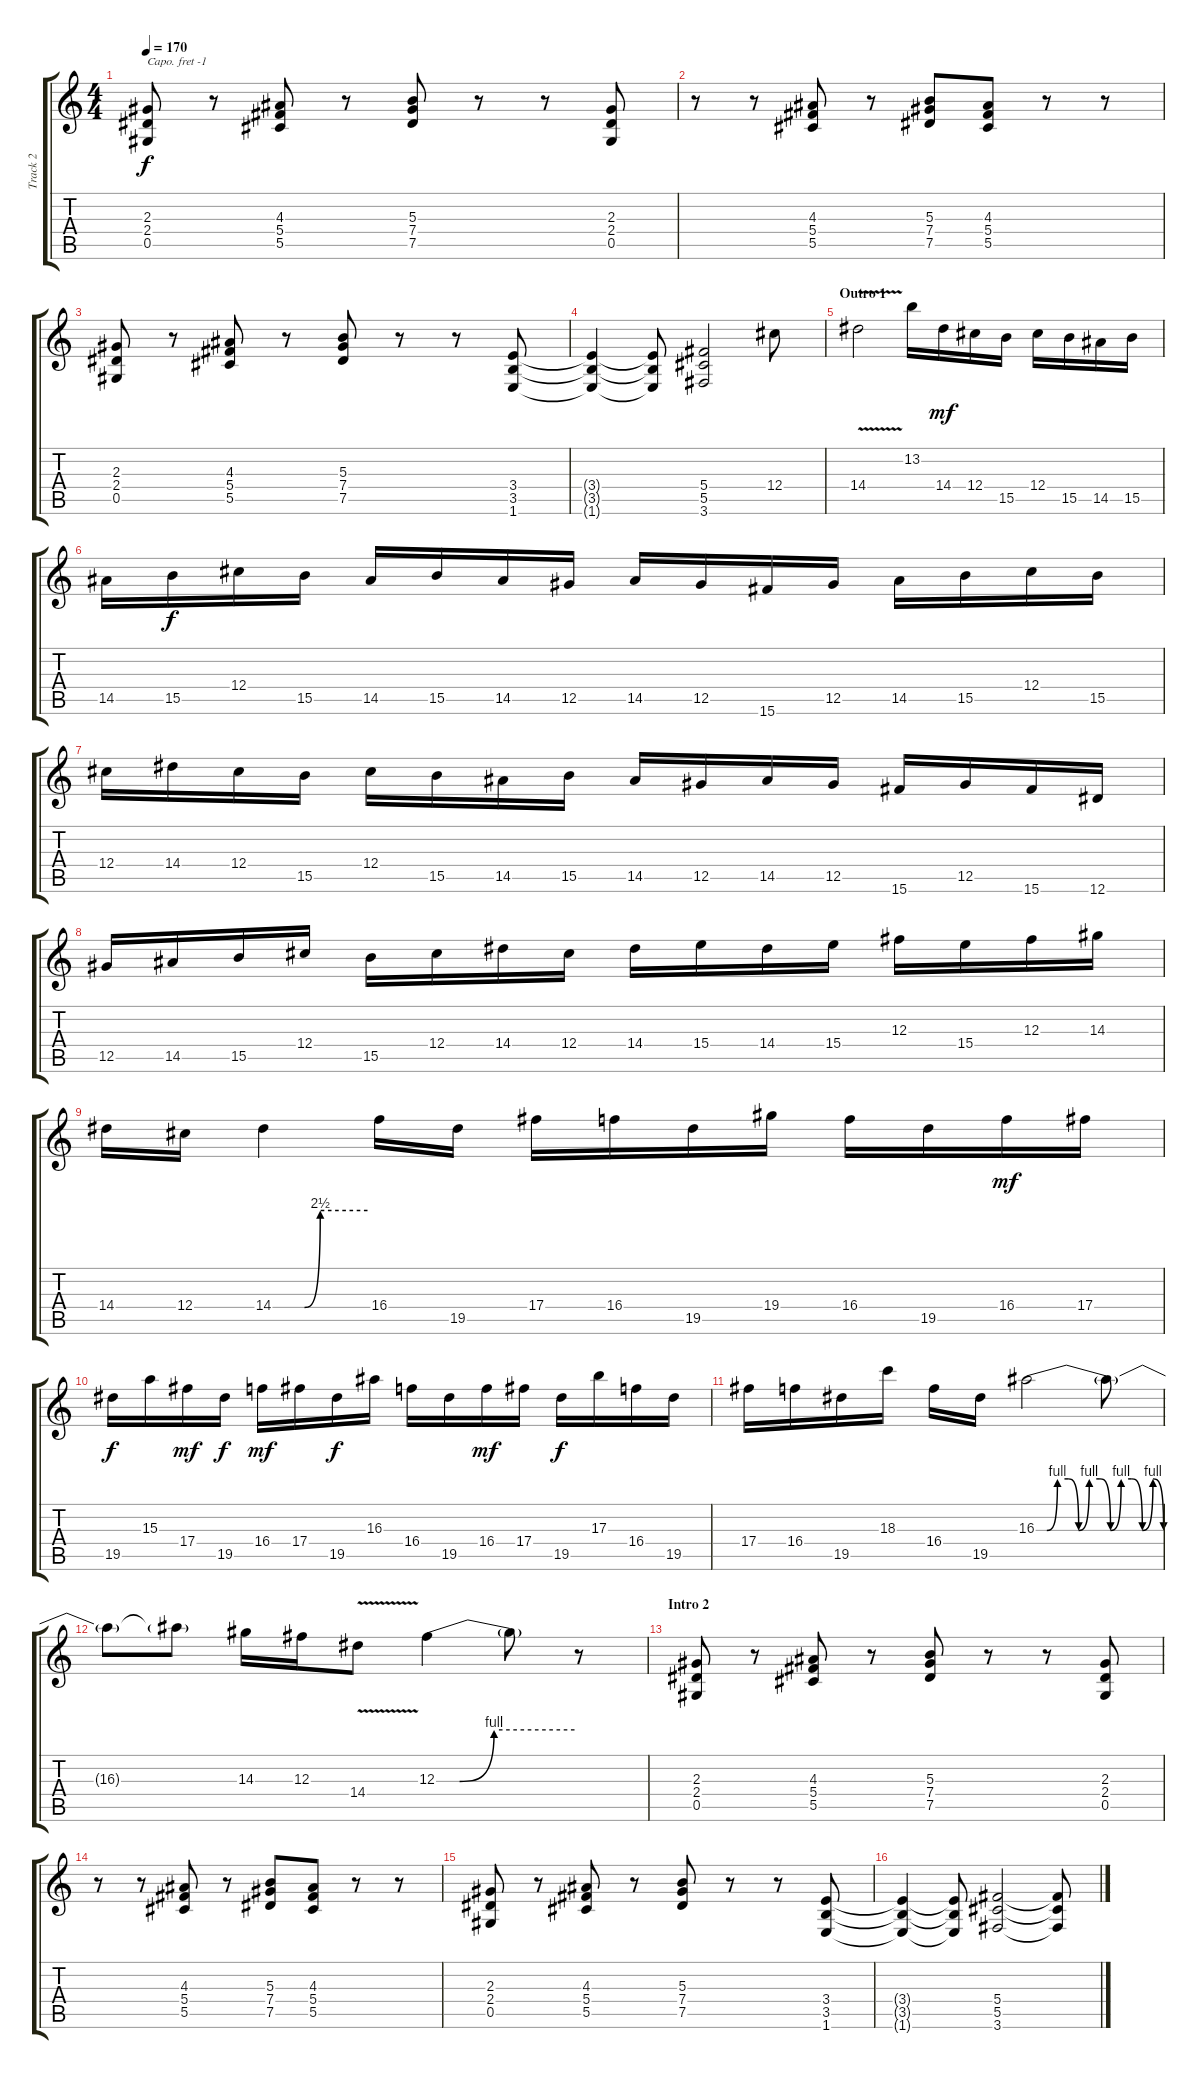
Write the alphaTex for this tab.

\track ("Track 2" "Track 2") {instrument overdrivenguitar}
\staff {score tabs}
\capo -1
\tuning (E4 B3 G3 D3 A2 E2) {hide}
\ts (4 4)
\tempo 170
\clef g2
\ks c
(2.3 2.4 0.5).8{dy f} r.8 (4.3 5.4 5.5).8 r.8 (5.3 7.4 7.5).8 r.8 r.8 (2.3 2.4 0.5).8 |
r.8 r.8 (4.3 5.4 5.5).8 r.8 (5.3 7.4 7.5).8 (4.3 5.4 5.5).8 r.8 r.8 |
(2.3 2.4 0.5).8 r.8 (4.3 5.4 5.5).8 r.8 (5.3 7.4 7.5).8 r.8 r.8 (3.4 3.5 1.6).8 |
(3.4{t} 3.5{t} 1.6{t}).4 (3.4{t} 3.5{t} 1.6{t}).8 (5.4 5.5 3.6).2 12.4.8 |
\section ("" "Outro 1")
14.4{v}.2 13.2.16 14.4.16{dy mf} 12.4.16 15.5.16 12.4.16 15.5.16 14.5.16 15.5.16 |
14.5.16 15.5.16{dy f} 12.4.16 15.5.16 14.5.16 15.5.16 14.5.16 12.5.16 14.5.16 12.5.16 15.6.16 12.5.16 14.5.16 15.5.16 12.4.16 15.5.16 |
12.4.16 14.4.16 12.4.16 15.5.16 12.4.16 15.5.16 14.5.16 15.5.16 14.5.16 12.5.16 14.5.16 12.5.16 15.6.16 12.5.16 15.6.16 12.6.16 |
12.5.16 14.5.16 15.5.16 12.4.16 15.5.16 12.4.16 14.4.16 12.4.16 14.4.16 15.4.16 14.4.16 15.4.16 12.3.16 15.4.16 12.3.16 14.3.16 |
14.4.16 12.4.16 14.4{be (custom 0 0 20 0 30 10 60 10)}.4 16.4.16 19.5.16 17.4.16 16.4.16 19.5.16 19.4.16 16.4.16 19.5.16 16.4.16{dy mf} 17.4.16 |
19.5.16{dy f} 15.3.16 17.4.16{dy mf} 19.5.16{dy f} 16.4.16{dy mf} 17.4.16 19.5.16{dy f} 16.3.16 16.4.16 19.5.16 16.4.16{dy mf} 17.4.16 19.5.16{dy f} 17.3.16 16.4.16 19.5.16 |
17.4.16 16.4.16 19.5.16 18.3.16 16.4.16 19.5.16 16.3{be (custom 0 0 5 0 10 4 15 4 20 0 25 4 30 4 35 0 40 4 45 4 50 0 55 4 60 0)}.2 16.3{t}.8 |
16.3{t}.8 16.3{t}.8 14.3.16 12.3.16 14.4{v}.8 12.3{be (custom 0 0 10 0 25 4 60 4)}.4 12.3{t}.8 r.8 |
\section ("" "Intro 2")
(2.3 2.4 0.5).8 r.8 (4.3 5.4 5.5).8 r.8 (5.3 7.4 7.5).8 r.8 r.8 (2.3 2.4 0.5).8 |
r.8 r.8 (4.3 5.4 5.5).8 r.8 (5.3 7.4 7.5).8 (4.3 5.4 5.5).8 r.8 r.8 |
(2.3 2.4 0.5).8 r.8 (4.3 5.4 5.5).8 r.8 (5.3 7.4 7.5).8 r.8 r.8 (3.4 3.5 1.6).8 |
(3.4{t} 3.5{t} 1.6{t}).4 (3.4{t} 3.5{t} 1.6{t}).8 (5.4 5.5 3.6).2 (5.4{t} 5.5{t} 3.6{t}).8
